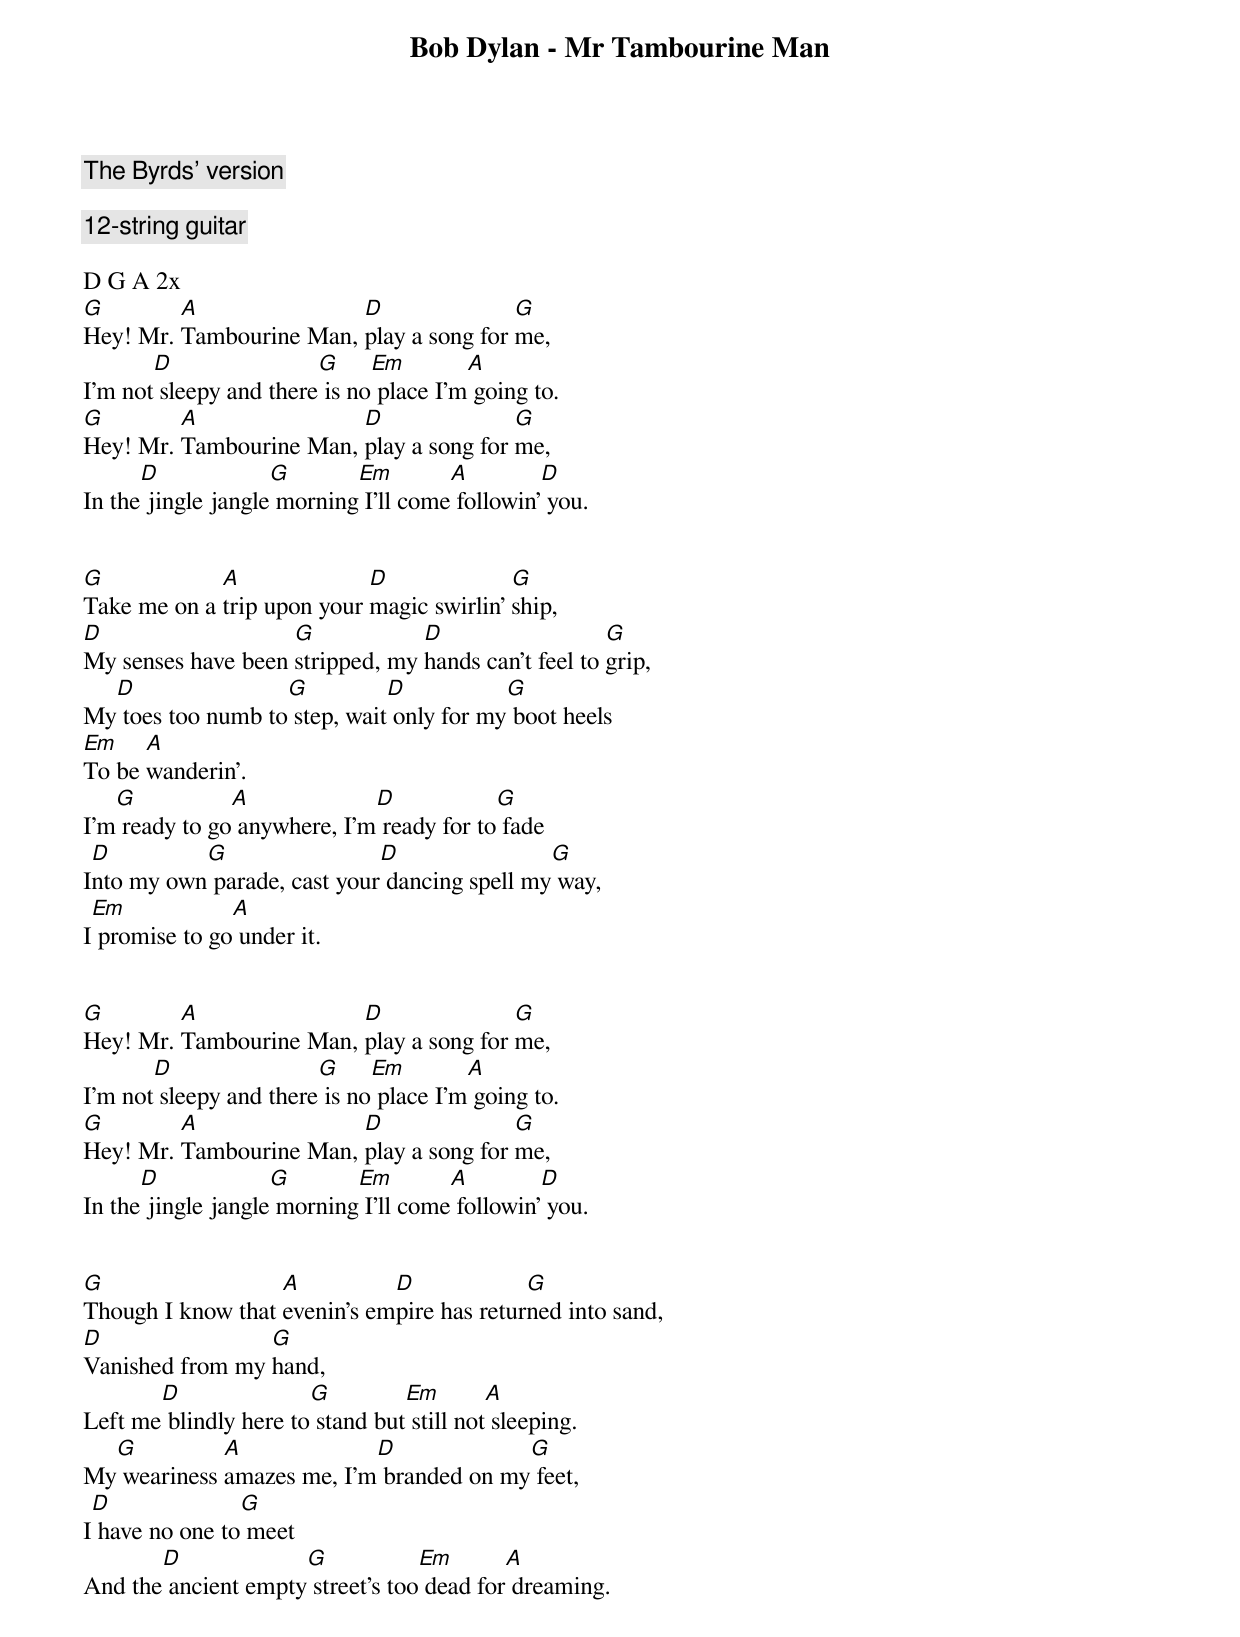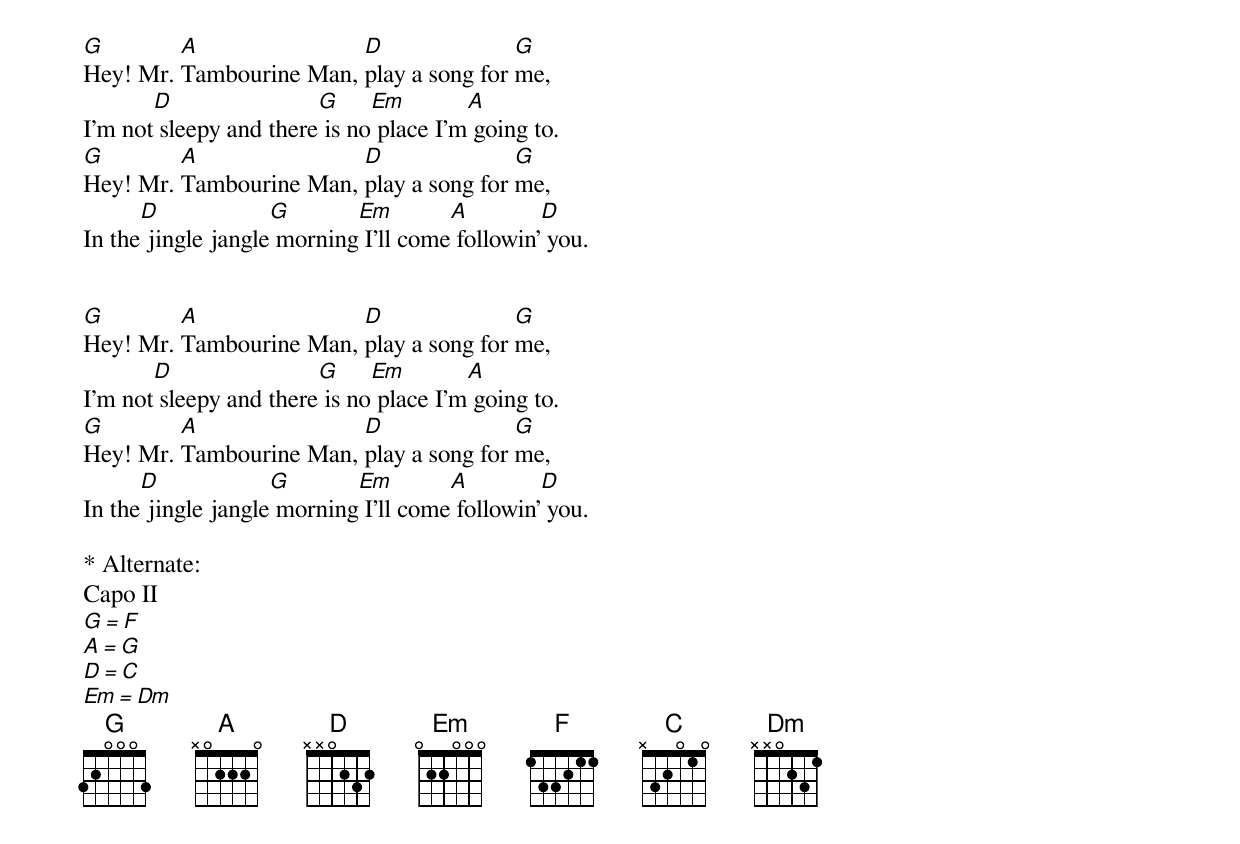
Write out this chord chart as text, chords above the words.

Bob Dylan - Mr Tambourine Man

The Byrds' version

12-string guitar

D G A 2x
G        A               D               G
Hey! Mr. Tambourine Man, play a song for me,
       D                G     Em        A
I'm not sleepy and there is no place I'm going to.
G        A               D               G
Hey! Mr. Tambourine Man, play a song for me,
      D             G       Em        A         D
In the jingle jangle morning I'll come followin' you.


G            A              D              G
Take me on a trip upon your magic swirlin' ship,
D                   G            D                   G
My senses have been stripped, my hands can't feel to grip,
  D                G          D           G
My toes too numb to step, wait only for my boot heels
Em    A
To be wanderin'.
   G           A             D            G
I'm ready to go anywhere, I'm ready for to fade
 D         G                 D                G
Into my own parade, cast your dancing spell my way,
 Em            A
I promise to go under it.


G        A               D               G
Hey! Mr. Tambourine Man, play a song for me,
       D                G     Em        A
I'm not sleepy and there is no place I'm going to.
G        A               D               G
Hey! Mr. Tambourine Man, play a song for me,
      D             G       Em        A         D
In the jingle jangle morning I'll come followin' you.


G                  A          D             G
Though I know that evenin's empire has returned into sand,
D                G
Vanished from my hand,
       D               G         Em        A
Left me blindly here to stand but still not sleeping.
  G          A             D             G
My weariness amazes me, I'm branded on my feet,
 D              G
I have no one to meet
       D             G            Em       A
And the ancient empty street's too dead for dreaming.


G        A               D               G
Hey! Mr. Tambourine Man, play a song for me,
       D                G     Em        A
I'm not sleepy and there is no place I'm going to.
G        A               D               G
Hey! Mr. Tambourine Man, play a song for me,
      D             G       Em        A         D
In the jingle jangle morning I'll come followin' you.


G        A               D               G
Hey! Mr. Tambourine Man, play a song for me,
       D                G     Em        A
I'm not sleepy and there is no place I'm going to.
G        A               D               G
Hey! Mr. Tambourine Man, play a song for me,
      D             G       Em        A         D
In the jingle jangle morning I'll come followin' you.

* Alternate:
Capo II
G  = F
A  = G
D  = C
Em = Dm
